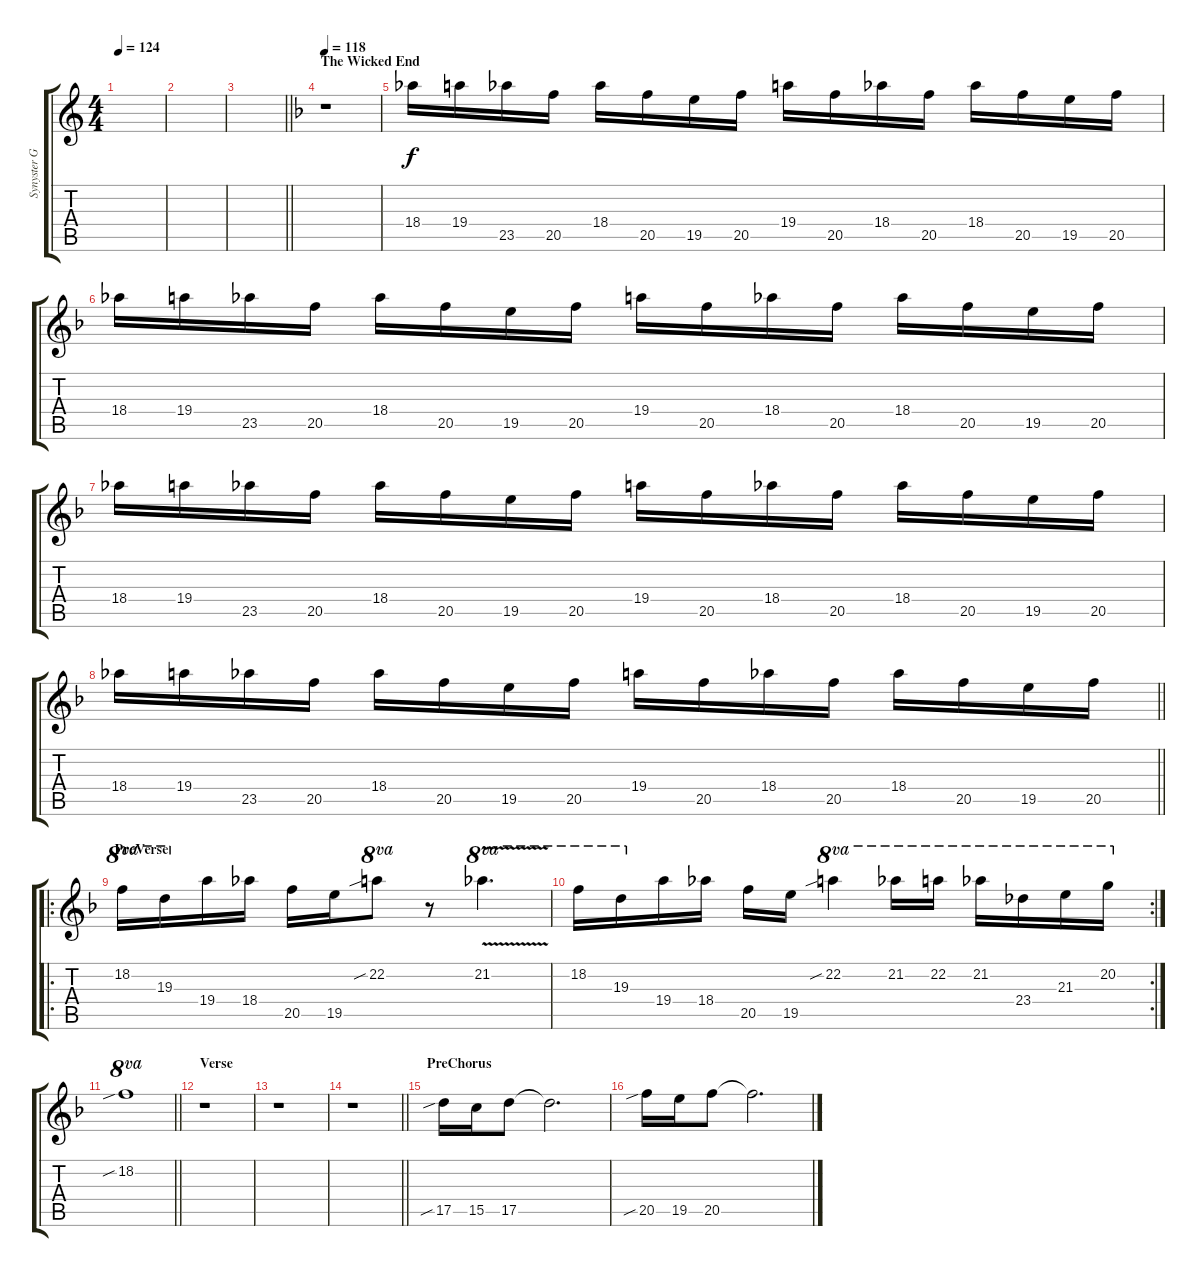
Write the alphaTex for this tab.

\track ("Synyster Gates" "Synyster G") {instrument distortionguitar}
\staff {score tabs}
\tuning (E4 B3 G3 D3 A2 D2) {hide}
\ts (4 4)
\tempo 124
\clef g2
\ks c
|
|
\barLineRight lightlight
|
\section ("" "The Wicked End")
\tempo 118
\ks f
r.1{volume 13 balance 4} |
18.4.16 19.4.16 23.5.16 20.5.16 18.4.16 20.5.16 19.5.16 20.5.16 19.4.16 20.5.16 18.4.16 20.5.16 18.4.16 20.5.16 19.5.16 20.5.16 |
18.4.16 19.4.16 23.5.16 20.5.16 18.4.16 20.5.16 19.5.16 20.5.16 19.4.16 20.5.16 18.4.16 20.5.16 18.4.16 20.5.16 19.5.16 20.5.16 |
18.4.16 19.4.16 23.5.16 20.5.16 18.4.16 20.5.16 19.5.16 20.5.16 19.4.16 20.5.16 18.4.16 20.5.16 18.4.16 20.5.16 19.5.16 20.5.16 |
\barLineRight lightlight
18.4.16 19.4.16 23.5.16 20.5.16 18.4.16 20.5.16 19.5.16 20.5.16 19.4.16 20.5.16 18.4.16 20.5.16 18.4.16 20.5.16 19.5.16 20.5.16 |
\ro
\section ("" "PreVerse")
18.2.16{ot 8va} 19.3.16{ot 8va} 19.4.16 18.4.16 20.5.16 19.5.16 22.2{sib}.8{ot 8va} r.8 21.2{v}.4{d ot 8va} |
\rc 2
18.2.16{ot 8va} 19.3.16{ot 8va} 19.4.16 18.4.16 20.5.16 19.5.16 22.2{sib}.4{ot 8va} 21.2.16{ot 8va} 22.2.16{ot 8va} 21.2.16{ot 8va} 23.4.16{ot 8va} 21.3.16{ot 8va} 20.2.16{ot 8va} |
\barLineRight lightlight
18.2{sib}.1{ot 8va} |
\section ("" "Verse")
r.1 |
r.1 |
\barLineRight lightlight
r.1 |
\section ("" "PreChorus")
17.5{sib}.16 15.5.16 17.5.8 17.5{t}.2{d} |
20.5{sib}.16 19.5.16 20.5.8 20.5{t}.2{d}
